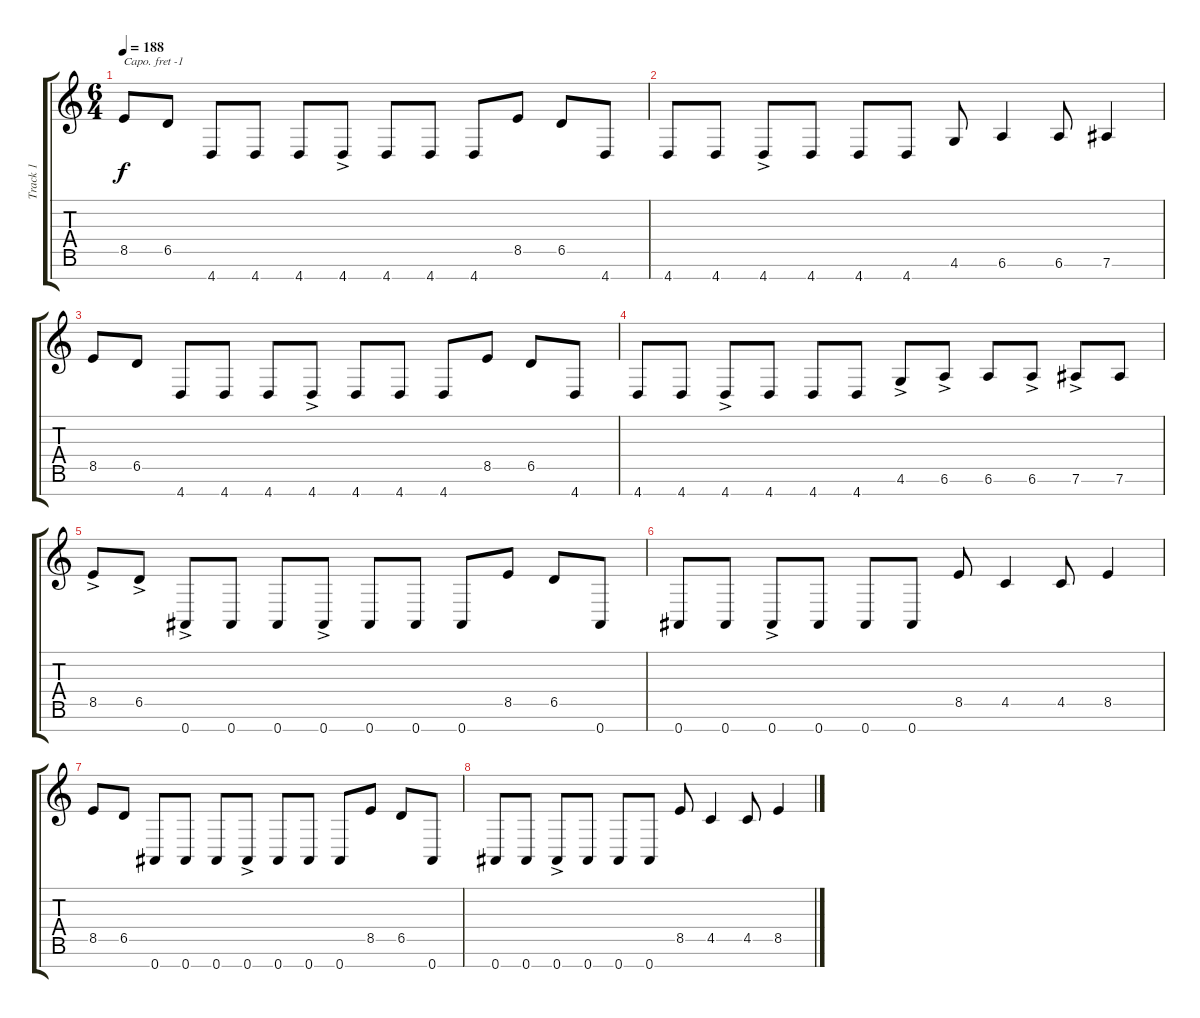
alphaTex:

\track ("Track 1" "Track 1") {instrument distortionguitar}
\staff {score tabs}
\capo -1
\tuning (E4 B3 G3 D3 A2 E2 B1) {hide}
\ts (6 4)
\tempo 188
\clef g2
\ks c
8.5.8{dy f} 6.5.8 4.7.8 4.7.8 4.7.8 4.7{ac}.8 4.7.8 4.7.8 4.7.8 8.5.8 6.5.8 4.7.8 |
4.7.8 4.7.8 4.7{ac}.8 4.7.8 4.7.8 4.7.8 4.6.8 6.6.4 6.6.8 7.6.4 |
8.5.8 6.5.8 4.7.8 4.7.8 4.7.8 4.7{ac}.8 4.7.8 4.7.8 4.7.8 8.5.8 6.5.8 4.7.8 |
4.7.8 4.7.8 4.7{ac}.8 4.7.8 4.7.8 4.7.8 4.6{ac}.8 6.6{ac}.8 6.6.8 6.6{ac}.8 7.6{ac}.8 7.6.8 |
8.5{ac}.8 6.5{ac}.8 0.7{ac}.8 0.7.8 0.7.8 0.7{ac}.8 0.7.8 0.7.8 0.7.8 8.5.8 6.5.8 0.7.8 |
0.7.8 0.7.8 0.7{ac}.8 0.7.8 0.7.8 0.7.8 8.5.8 4.5.4 4.5.8 8.5.4 |
8.5.8 6.5.8 0.7.8 0.7.8 0.7.8 0.7{ac}.8 0.7.8 0.7.8 0.7.8 8.5.8 6.5.8 0.7.8 |
0.7.8 0.7.8 0.7{ac}.8 0.7.8 0.7.8 0.7.8 8.5.8 4.5.4 4.5.8 8.5.4
